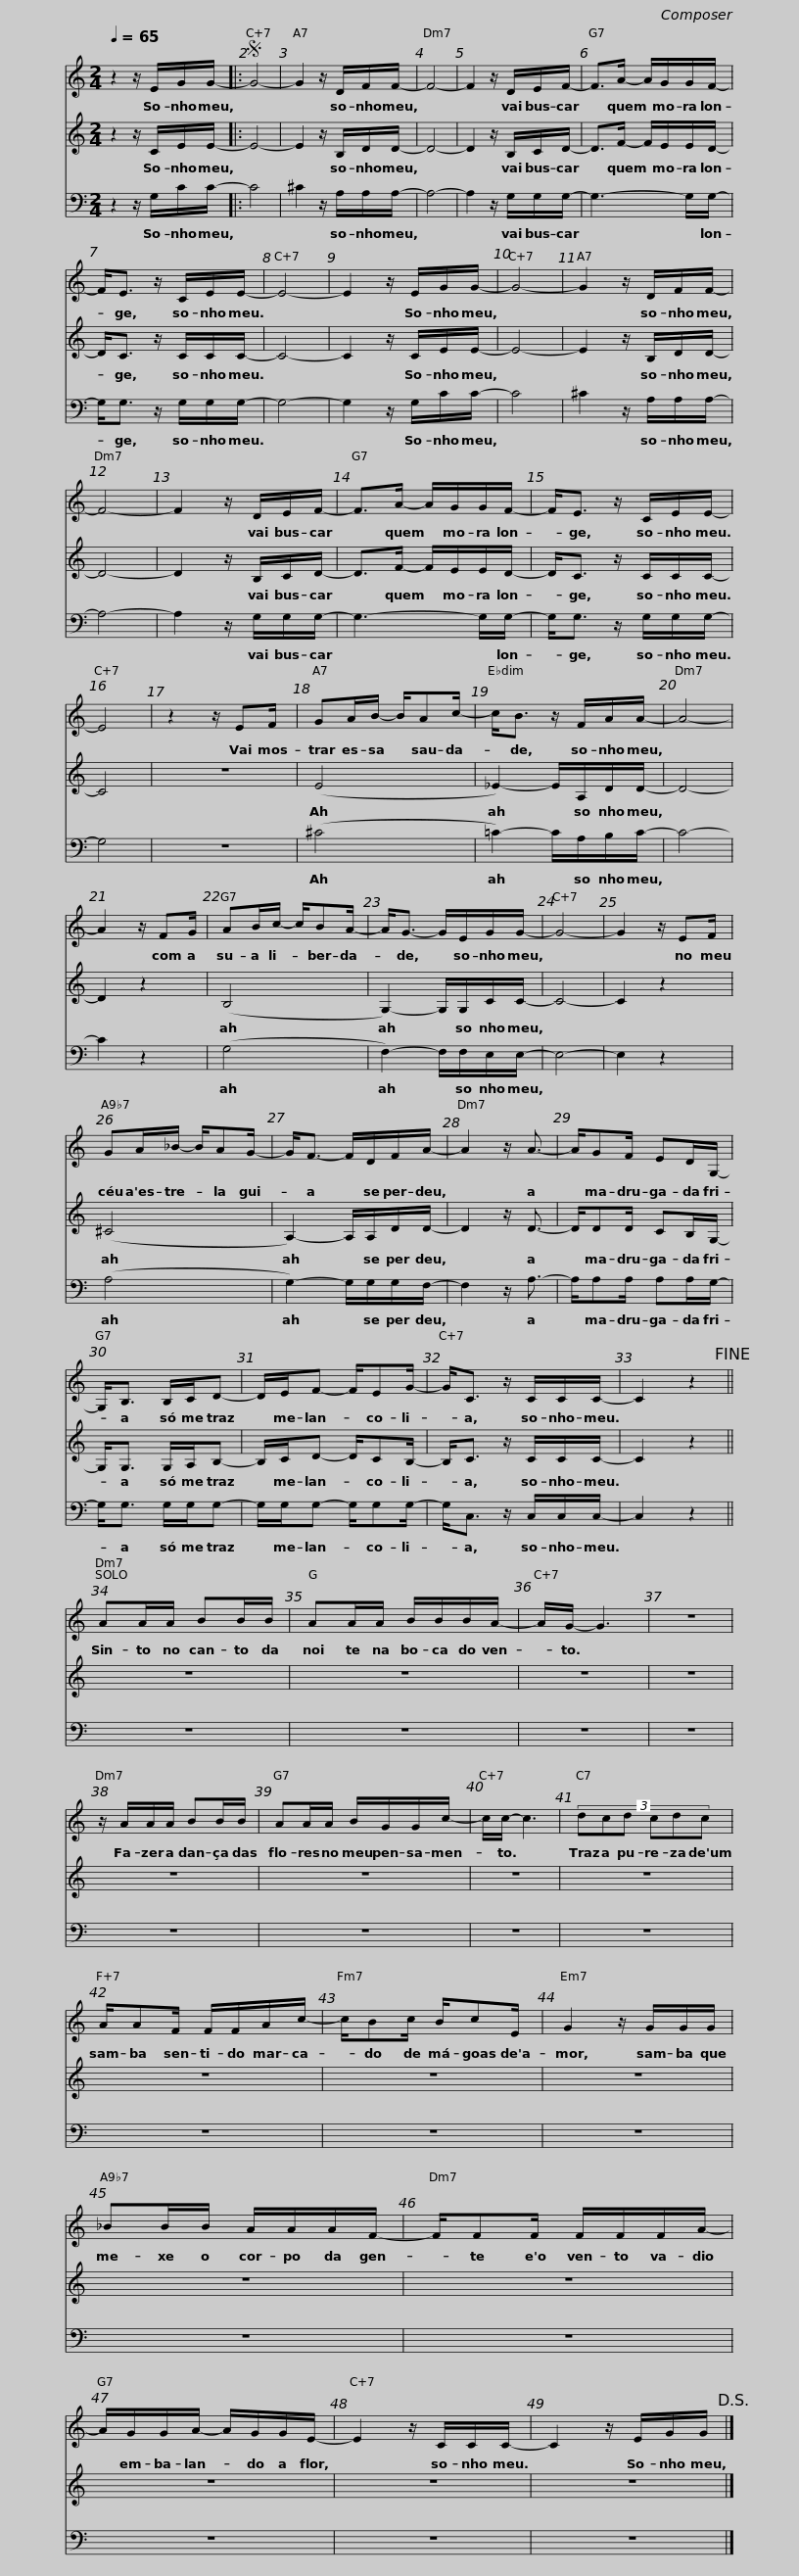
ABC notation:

X:1
%%score 1 2 3
L:1/8
Q:1/4=65
M:2/4
I:linebreak $
K:C
V:1 treble
V:2 treble
V:3 bass
V:1
 z2 z/ E/G/G/- |:S G4- | G2 z/ D/F/F/- | F4- | F2 z/ D/E/F/- | %5
 F>A- A/G/G/F/- | F<E z/ C/E/E/- | E4- |$ E2 z/ E/G/G/- | G4- | %10
 G2 z/ D/F/F/- | F4- | F2 z/ D/E/F/- | F>A- A/G/G/F/- | F<E z/ C/E/E/- | %15
 E4 | z2 z/ EF/ |$ GA/B/- B/Ac/- | c<B z/ F/A/A/- | A4- | %20
 A2 z/ FG/ | AB/c/- c/BA/- | A<G- G/E/G/G/- | G4- | G2 z/ EF/ |$ %25
 GA/_B/- B/AG/- | G<F- F/D/F/A/- | A2 z/ A3/2- | A/GF/ ED/G,/- | G,<B, B,/C/D- | %30
 D/E/F- F/EG/- |$ G<C z/ C/C/C/- | C2 z2!fine! || AA/A/ BB/B/ | AA/A/ B/B/B/A/- | %35
 A/G/- G3 | z4 | z/ A/A/A/ BB/B/ |$ AA/A/ B/G/G/c/- | c/c/- c3 | %40
 (3:2:6dcd cdc | A/AF/ F/F/A/c/- | c/Bc/ B/cE/ | G2 z/ G/G/G/ |$ _BB/B/ A/A/A/F/- | %45
 F/FF/ F/F/F/A/- | A/G/G/A/- A/G/G/E/- | E2 z/ C/C/C/- | C2 z/ E/G/G/!D.S.! |] %49
V:2
 z2 z/ C/E/E/- |: E4- | E2 z/ B,/D/D/- | D4- | D2 z/ B,/C/D/- | %5
 D>F- F/E/E/D/- | D<C z/ C/C/C/- | C4- |$ C2 z/ C/E/E/- | E4- | %10
 E2 z/ B,/D/D/- | D4- | D2 z/ B,/C/D/- | D>F- F/E/E/D/- | D<C z/ C/C/C/- | %15
 C4 | z4 |$ (E4 | _E2-) E/A,/D/D/- | D4- | %20
 D2 z2 | (B,4 | G,2-) G,/G,/C/C/- | C4- | C2 z2 |$ %25
 (^C4 | A,2-) A,/A,/D/D/- | D2 z/ D3/2- | D/DD/ CB,/G,/- | G,<G, G,/A,/B,- | %30
 B,/C/D- D/CB,/- |$ B,<C z/ C/C/C/- | C2 z2 || z4 | z4 | %35
 z4 | z4 | z4 |$ z4 | z4 | %40
 z4 | z4 | z4 | z4 |$ z4 | %45
 z4 | z4 | z4 | z4 |] %49
V:3
 z2 z/ G,/C/C/- |: C4 | ^C2 z/ A,/A,/A,/- | A,4- | A,2 z/ G,/G,/G,/- | %5
 G,3- G,/G,/- | G,<G, z/ G,/G,/G,/- | G,4- |$ G,2 z/ G,/C/C/- | C4 | %10
 ^C2 z/ A,/A,/A,/- | A,4- | A,2 z/ G,/G,/G,/- | G,3- G,/G,/- | G,<G, z/ G,/G,/G,/- | %15
 G,4 | z4 |$ (^C4 | =C2-) C/A,/B,/C/- | C4- | %20
 C2 z2 | (G,4 | F,2-) F,/F,/E,/E,/- | E,4- | E,2 z2 |$ %25
 (A,4 | G,2-) G,/G,/G,/F,/- | F,2 z/ A,3/2- | A,/A,A,/ A,A,/G,/- | G,<G, G,/G,/G,- | %30
 G,/G,/G,- G,/G,G,/- |$ G,<C, z/ C,/C,/C,/- | C,2 z2 || z4 | z4 | %35
 z4 | z4 | z4 |$ z4 | z4 | %40
 z4 | z4 | z4 | z4 |$ z4 | %45
 z4 | z4 | z4 | z4 |] %49
